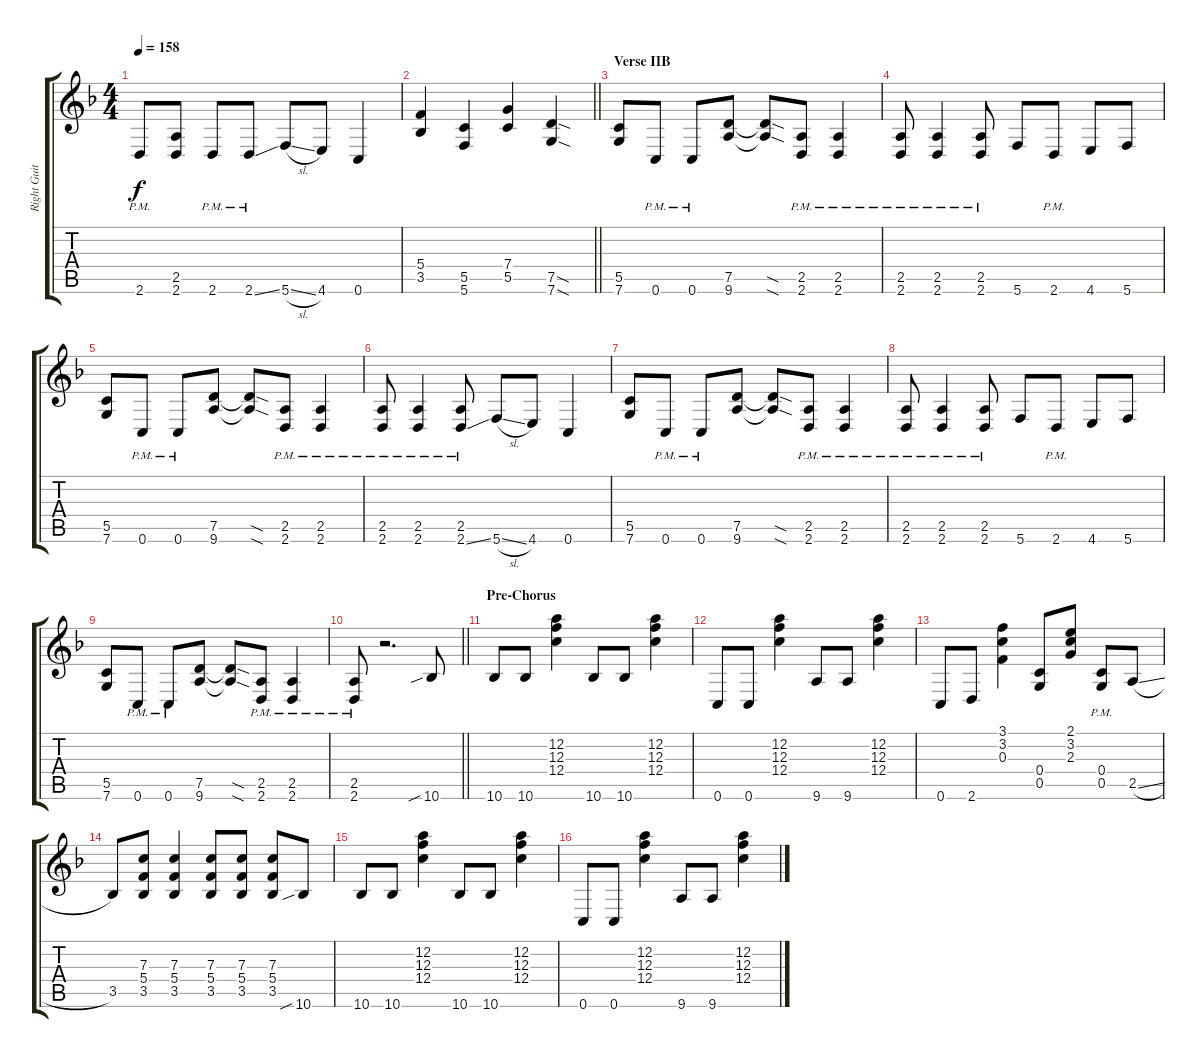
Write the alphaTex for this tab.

\track ("Right Guitar" "Right Guit") {instrument distortionguitar}
\staff {score tabs}
\tuning (D4 A3 F3 C3 G2 C2) {hide}
\ts (4 4)
\tempo 158
\clef g2
\ks f
2.6{pm}.8{dy f} (2.5 2.6).8 2.6{pm}.8 2.6{ss pm}.8 5.6{sl}.8 4.6.8 0.6.4 |
\barLineRight lightlight
(5.4 3.5).4 (5.5 5.6).4 (7.4 5.5).4 (7.5{sod} 7.6{sod}).4 |
\section ("" "Verse IIB")
(5.5 7.6).8 0.6{pm}.8 0.6{pm}.8 (7.5 9.6).8 (7.5{sod t} 9.6{sod t}).8 (2.5{pm} 2.6{pm}).8 (2.5{pm} 2.6{pm}).4 |
(2.5{pm} 2.6{pm}).8 (2.5{pm} 2.6{pm}).4 (2.5{pm} 2.6{pm}).8 5.6.8 2.6{pm}.8 4.6.8 5.6.8 |
(5.5 7.6).8 0.6{pm}.8 0.6{pm}.8 (7.5 9.6).8 (7.5{sod t} 9.6{sod t}).8 (2.5{pm} 2.6{pm}).8 (2.5{pm} 2.6{pm}).4 |
(2.5{pm} 2.6{pm}).8 (2.5{pm} 2.6{pm}).4 (2.5{pm} 2.6{ss pm}).8 5.6{sl}.8 4.6.8 0.6.4 |
(5.5 7.6).8 0.6{pm}.8 0.6{pm}.8 (7.5 9.6).8 (7.5{sod t} 9.6{sod t}).8 (2.5{pm} 2.6{pm}).8 (2.5{pm} 2.6{pm}).4 |
(2.5{pm} 2.6{pm}).8 (2.5{pm} 2.6{pm}).4 (2.5{pm} 2.6{pm}).8 5.6.8 2.6{pm}.8 4.6.8 5.6.8 |
(5.5 7.6).8 0.6{pm}.8 0.6{pm}.8 (7.5 9.6).8 (7.5{sod t} 9.6{sod t}).8 (2.5{pm} 2.6{pm}).8 (2.5{pm} 2.6{pm}).4 |
\barLineRight lightlight
(2.5{pm} 2.6{pm}).8 r.2{d} 10.6{sib}.8 |
\section ("" "Pre-Chorus")
10.6.8 10.6.8 (12.2 12.3 12.4).4 10.6.8 10.6.8 (12.2 12.3 12.4).4 |
0.6.8 0.6.8 (12.2 12.3 12.4).4 9.6.8 9.6.8 (12.2 12.3 12.4).4 |
0.6.8 2.6.8 (3.1 3.2 0.3).4 (0.4 0.5).8 (2.1 3.2 2.3).8 (0.4{pm} 0.5{pm}).8 2.5{sl}.8 |
3.5.8 (7.3 5.4 3.5).8 (7.3 5.4 3.5).4 (7.3 5.4 3.5).8 (7.3 5.4 3.5).8 (7.3 5.4 3.5).8 10.6{sib}.8 |
10.6.8 10.6.8 (12.2 12.3 12.4).4 10.6.8 10.6.8 (12.2 12.3 12.4).4 |
0.6.8 0.6.8 (12.2 12.3 12.4).4 9.6.8 9.6.8 (12.2 12.3 12.4).4
